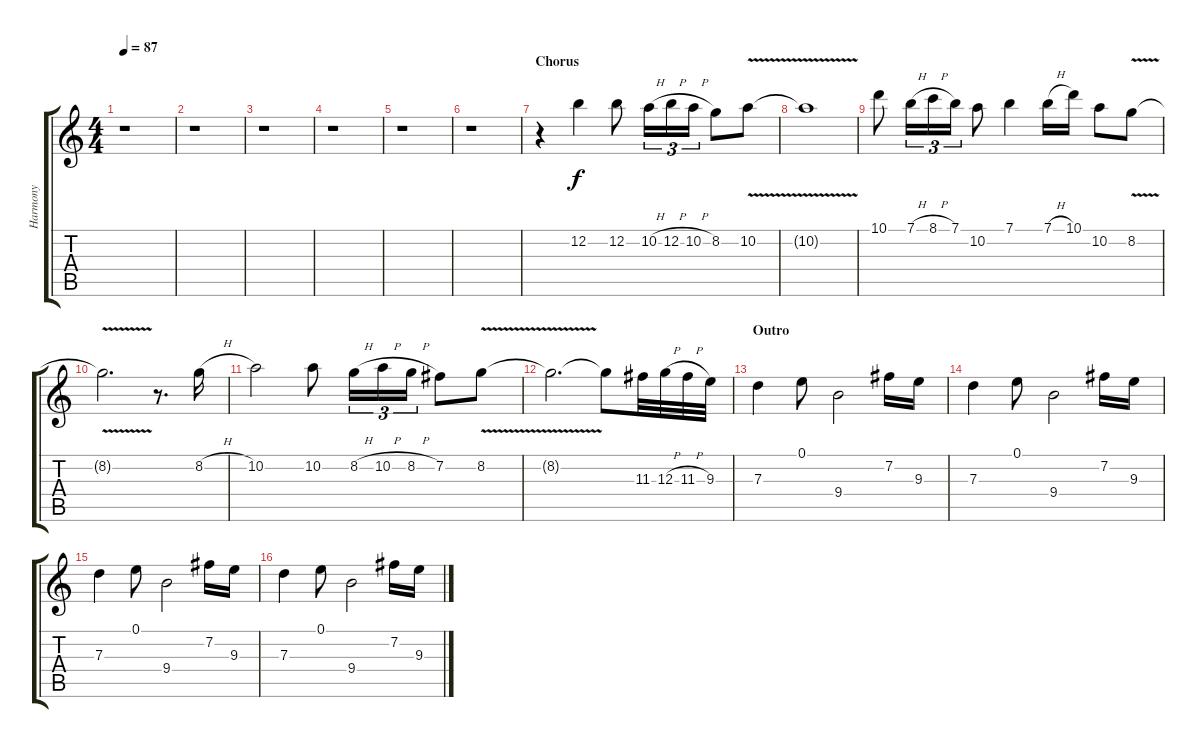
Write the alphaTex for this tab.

\track ("Harmony" "Harmony") {instrument overdrivenguitar}
\staff {score tabs}
\tuning (E4 B3 G3 D3 A2 E2) {hide}
\ts (4 4)
\tempo 87
\clef g2
\ks c
r.1{dy f} |
r.1 |
r.1 |
r.1 |
r.1 |
\section ("" "")
r.1 |
\section ("" "Chorus")
r.4 12.2.4 12.2.8 10.2{h}.16{tu (3 2)} 12.2{h}.16{tu (3 2)} 10.2{h}.16{tu (3 2)} 8.2.8 10.2{v}.8 |
10.2{t}.1 |
10.1.8 7.1{h}.16{tu (3 2)} 8.1{h}.16{tu (3 2)} 7.1.16{tu (3 2)} 10.2.8 7.1.4 7.1{h}.16 10.1.16 10.2.8 8.2{v}.8 |
8.2{t}.2{d} r.8{d} 8.2{h}.16 |
10.2.2 10.2.8 8.2{h}.16{tu (3 2)} 10.2{h}.16{tu (3 2)} 8.2{h}.16{tu (3 2)} 7.2.8 8.2{v}.8 |
8.2{t}.2{d} 8.2{t}.8 11.3.32 12.3{h}.32 11.3{h}.32 9.3.32 |
\section ("" "Outro")
7.3.4 0.1.8 9.4.2 7.2.16 9.3.16 |
7.3.4 0.1.8 9.4.2 7.2.16 9.3.16 |
7.3.4 0.1.8 9.4.2 7.2.16 9.3.16 |
7.3.4 0.1.8 9.4.2 7.2.16 9.3.16
